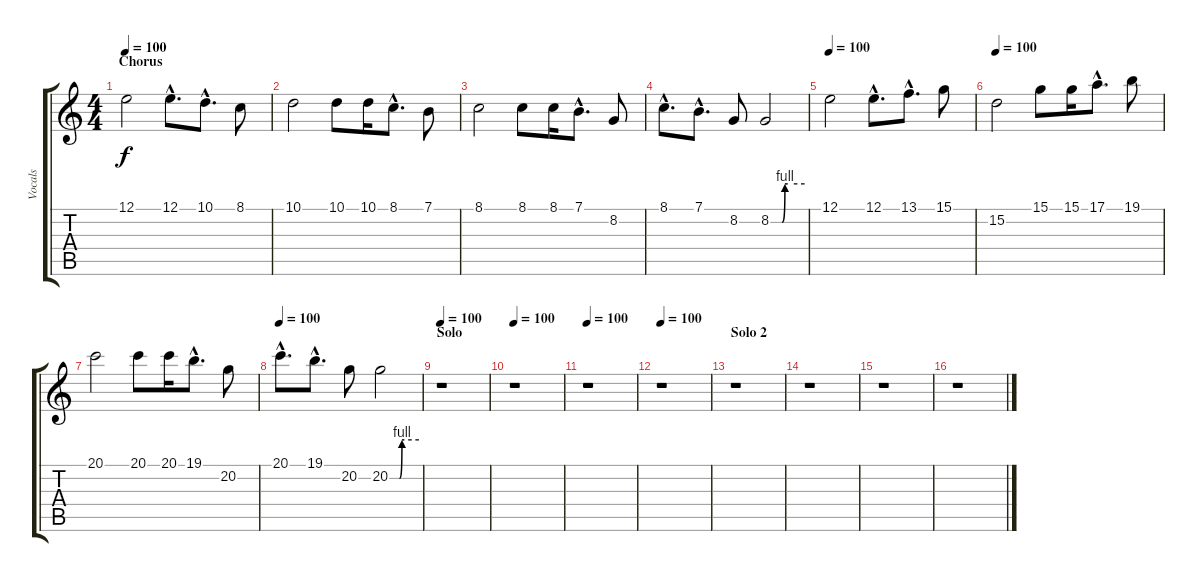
\track ("Vocals" "Vocals") {instrument lead2sawtooth}
\staff {score tabs}
\tuning (E4 B3 G3 D3 A2 E2) {hide}
\ts (4 4)
\section ("" "Chorus")
\tempo 100
\clef g2
\ks c
12.1.2{dy f} 12.1{hac}.8{d} 10.1{hac}.8{d} 8.1.8 |
10.1.2 10.1.8 10.1.16 8.1{hac}.8{d} 7.1.8 |
8.1.2 8.1.8 8.1.16 7.1{hac}.8{d} 8.2.8 |
8.1{hac}.8{d} 7.1{hac}.8{d} 8.2.8 8.2{be (custom 0 0 20 0 25 4 30 4 60 4)}.2 |
\section ("" "")
\tempo 100
12.1.2 12.1{hac}.8{d} 13.1{hac}.8{d} 15.1.8 |
\tempo 100
15.2.2 15.1.8 15.1.16 17.1{hac}.8{d} 19.1.8 |
20.1.2 20.1.8 20.1.16 19.1{hac}.8{d} 20.2.8 |
\tempo 100
20.1{hac}.8{d} 19.1{hac}.8{d} 20.2.8 20.2{be (custom 0 0 20 0 25 4 30 4 60 4)}.2 |
\section ("" "Solo")
\tempo 100
r.1 |
\tempo 100
r.1 |
\tempo 100
r.1 |
\tempo 100
r.1 |
\section ("" "Solo 2")
r.1 |
r.1 |
r.1 |
r.1
